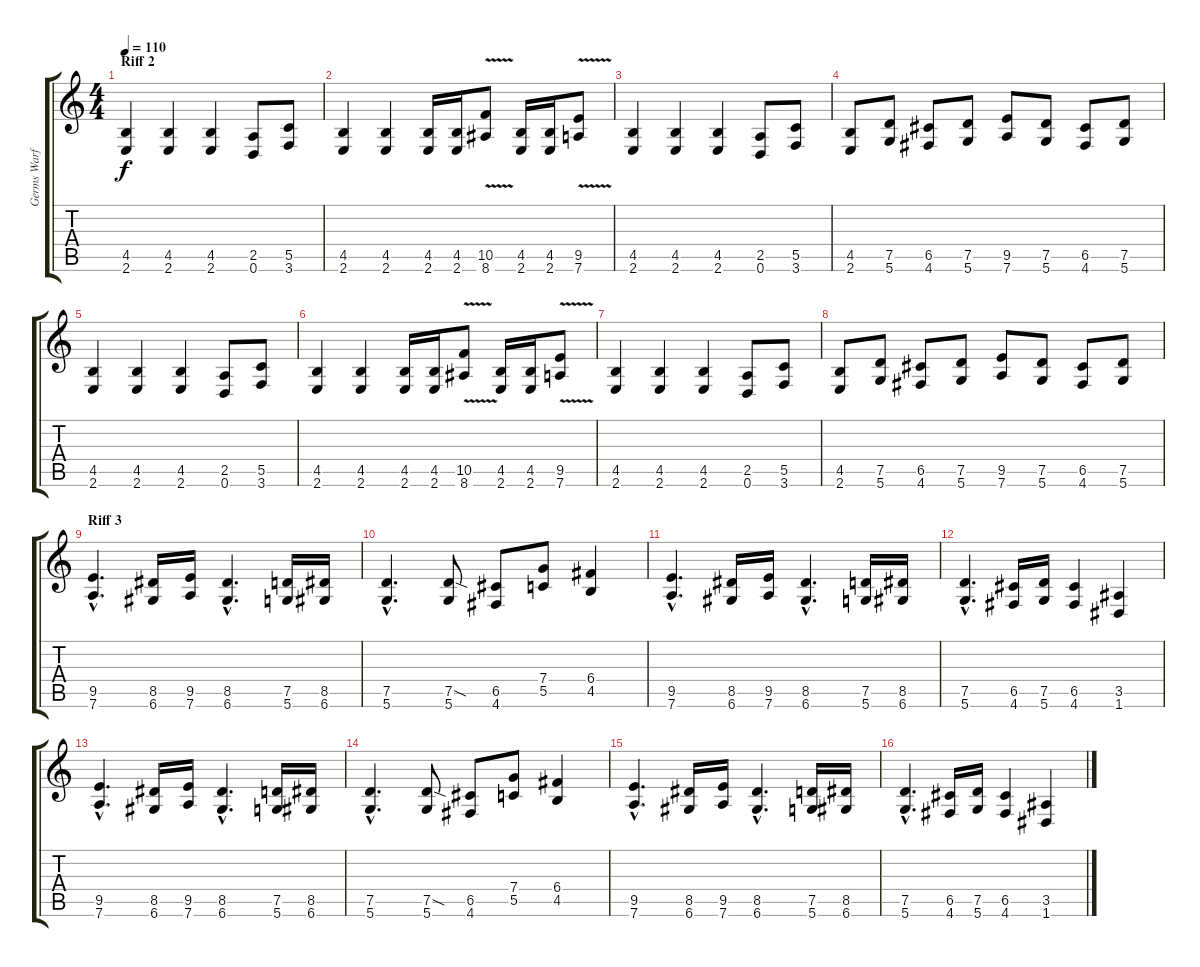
\track ("Germs Warfare (Guitar Soul Deux)" "Germs Warf") {instrument distortionguitar}
\staff {score tabs}
\tuning (D4 A3 F3 C3 G2 D2) {hide}
\ts (4 4)
\section ("" "Riff 2")
\tempo 110
\clef g2
\ks c
(4.5 2.6).4{dy f} (4.5 2.6).4 (4.5 2.6).4 (2.5 0.6).8 (5.5 3.6).8 |
(4.5 2.6).4 (4.5 2.6).4 (4.5 2.6).16 (4.5 2.6).16 (10.5{v} 8.6).8 (4.5 2.6).16 (4.5 2.6).16 (9.5{v} 7.6).8 |
(4.5 2.6).4 (4.5 2.6).4 (4.5 2.6).4 (2.5 0.6).8 (5.5 3.6).8 |
(4.5 2.6).8 (7.5 5.6).8 (6.5 4.6).8 (7.5 5.6).8 (9.5 7.6).8 (7.5 5.6).8 (6.5 4.6).8 (7.5 5.6).8 |
(4.5 2.6).4 (4.5 2.6).4 (4.5 2.6).4 (2.5 0.6).8 (5.5 3.6).8 |
(4.5 2.6).4 (4.5 2.6).4 (4.5 2.6).16 (4.5 2.6).16 (10.5{v} 8.6).8 (4.5 2.6).16 (4.5 2.6).16 (9.5{v} 7.6).8 |
(4.5 2.6).4 (4.5 2.6).4 (4.5 2.6).4 (2.5 0.6).8 (5.5 3.6).8 |
(4.5 2.6).8 (7.5 5.6).8 (6.5 4.6).8 (7.5 5.6).8 (9.5 7.6).8 (7.5 5.6).8 (6.5 4.6).8 (7.5 5.6).8 |
\section ("" "Riff 3")
(9.5{hac} 7.6{hac}).4{d} (8.5 6.6).16 (9.5 7.6).16 (8.5{hac} 6.6{hac}).4{d} (7.5 5.6).16 (8.5 6.6).16 |
(7.5{hac} 5.6{hac}).4{d} (7.5{sod} 5.6).8 (6.5 4.6).8 (7.4 5.5).8 (6.4 4.5).4 |
(9.5{hac} 7.6{hac}).4{d} (8.5 6.6).16 (9.5 7.6).16 (8.5{hac} 6.6{hac}).4{d} (7.5 5.6).16 (8.5 6.6).16 |
(7.5{hac} 5.6{hac}).4{d} (6.5 4.6).16 (7.5 5.6).16 (6.5 4.6).4 (3.5 1.6).4 |
(9.5{hac} 7.6{hac}).4{d} (8.5 6.6).16 (9.5 7.6).16 (8.5{hac} 6.6{hac}).4{d} (7.5 5.6).16 (8.5 6.6).16 |
(7.5{hac} 5.6{hac}).4{d} (7.5{sod} 5.6).8 (6.5 4.6).8 (7.4 5.5).8 (6.4 4.5).4 |
(9.5{hac} 7.6{hac}).4{d} (8.5 6.6).16 (9.5 7.6).16 (8.5{hac} 6.6{hac}).4{d} (7.5 5.6).16 (8.5 6.6).16 |
(7.5{hac} 5.6{hac}).4{d} (6.5 4.6).16 (7.5 5.6).16 (6.5 4.6).4 (3.5 1.6).4
